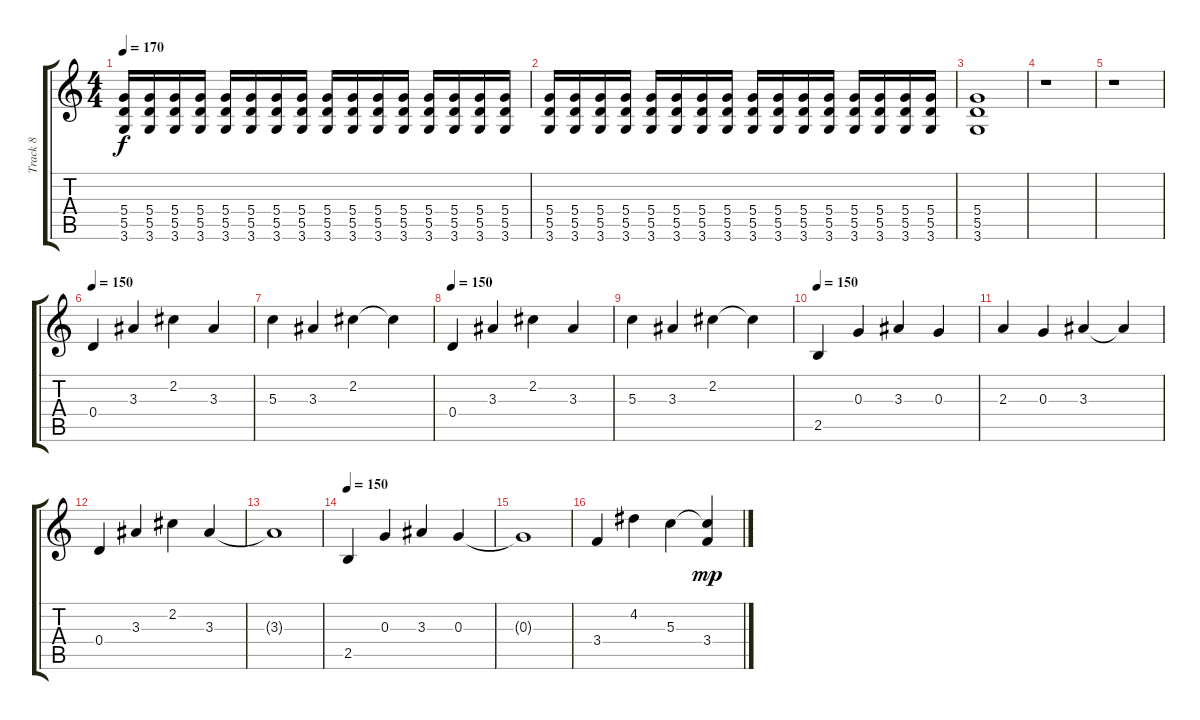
\track ("Track 8" "Track 8") {instrument acousticguitarsteel}
\staff {score tabs}
\tuning (E4 B3 G3 D3 A2 E2) {hide}
\ts (4 4)
\tempo 170
\clef g2
\ks c
(5.4 5.5 3.6).16{dy f} (5.4 5.5 3.6).16 (5.4 5.5 3.6).16 (5.4 5.5 3.6).16 (5.4 5.5 3.6).16 (5.4 5.5 3.6).16 (5.4 5.5 3.6).16 (5.4 5.5 3.6).16 (5.4 5.5 3.6).16 (5.4 5.5 3.6).16 (5.4 5.5 3.6).16 (5.4 5.5 3.6).16 (5.4 5.5 3.6).16 (5.4 5.5 3.6).16 (5.4 5.5 3.6).16 (5.4 5.5 3.6).16 |
(5.4 5.5 3.6).16 (5.4 5.5 3.6).16 (5.4 5.5 3.6).16 (5.4 5.5 3.6).16 (5.4 5.5 3.6).16 (5.4 5.5 3.6).16 (5.4 5.5 3.6).16 (5.4 5.5 3.6).16 (5.4 5.5 3.6).16 (5.4 5.5 3.6).16 (5.4 5.5 3.6).16 (5.4 5.5 3.6).16 (5.4 5.5 3.6).16 (5.4 5.5 3.6).16 (5.4 5.5 3.6).16 (5.4 5.5 3.6).16 |
(5.4 5.5 3.6).1 |
r.1 |
r.1 |
\tempo 150
0.4.4 3.3.4 2.2.4 3.3.4 |
5.3.4 3.3.4 2.2.4 2.2{t}.4 |
\tempo 150
0.4.4 3.3.4 2.2.4 3.3.4 |
5.3.4 3.3.4 2.2.4 2.2{t}.4 |
\tempo 150
2.5.4 0.3.4 3.3.4 0.3.4 |
2.3.4 0.3.4 3.3.4 3.3{t}.4 |
0.4.4 3.3.4 2.2.4 3.3.4 |
3.3{t}.1 |
\tempo 150
2.5.4 0.3.4 3.3.4 0.3.4 |
0.3{t}.1 |
3.4.4 4.2.4 5.3.4 (5.3{t} 3.4).4{dy mp}
